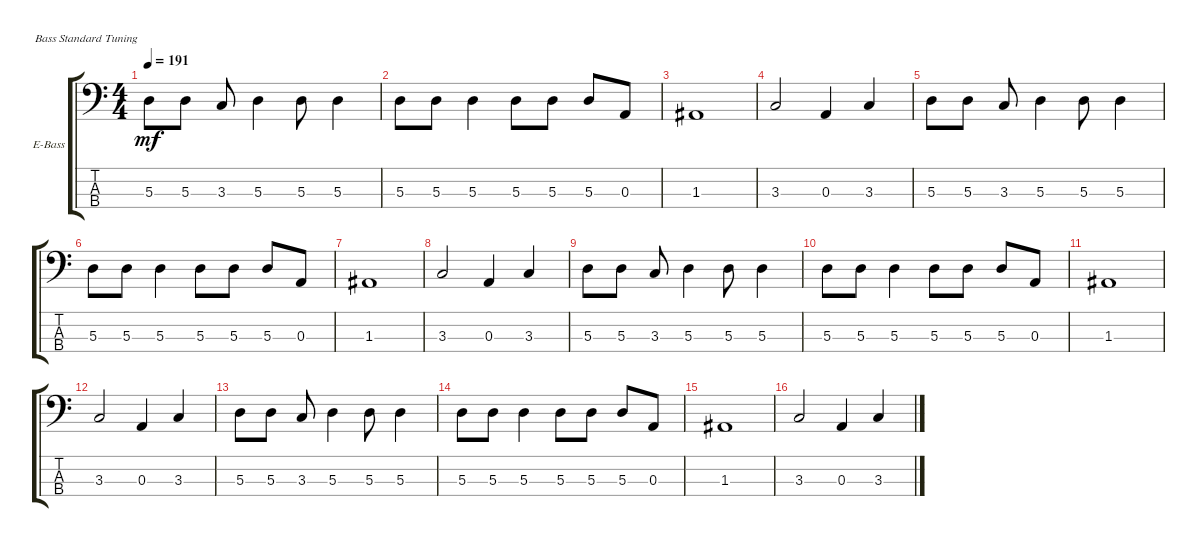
\defaultSystemsLayout 4
\bracketExtendMode groupsimilarinstruments
\firstSystemTrackNameOrientation horizontal
\otherSystemsTrackNameOrientation horizontal
\track ("Electric Bass" "E-Bass") {instrument electricbassfinger}
\staff {score tabs}
\tuning (G2 D2 A1 E1)
\ts (4 4)
\tempo 191
\clef f4
\scale
0.333333
\ks c
5.3.8{dy mf} 5.3.8 3.3.8 5.3.4 5.3.8 5.3.4 |
\scale
0.333333 5.3.8 5.3.8 5.3.4 5.3.8 5.3.8 5.3.8 0.3.8 |
\scale
0.333333 1.3.1 |
\scale
0.333333 3.3.2 0.3.4 3.3.4 |
\scale
0.333333 5.3.8 5.3.8 3.3.8 5.3.4 5.3.8 5.3.4 |
\scale
0.333333 5.3.8 5.3.8 5.3.4 5.3.8 5.3.8 5.3.8 0.3.8 |
\scale
0.333333 1.3.1 |
\scale
0.333333 3.3.2 0.3.4 3.3.4 |
\scale
0.333333 5.3.8 5.3.8 3.3.8 5.3.4 5.3.8 5.3.4 |
\scale
0.333333 5.3.8 5.3.8 5.3.4 5.3.8 5.3.8 5.3.8 0.3.8 |
\scale
0.333333 1.3.1 |
\scale
0.333333 3.3.2 0.3.4 3.3.4 |
\scale
0.333333 5.3.8 5.3.8 3.3.8 5.3.4 5.3.8 5.3.4 |
\scale
0.333333 5.3.8 5.3.8 5.3.4 5.3.8 5.3.8 5.3.8 0.3.8 |
\scale
0.333333 1.3.1 |
\scale
0.333333 3.3.2 0.3.4 3.3.4
